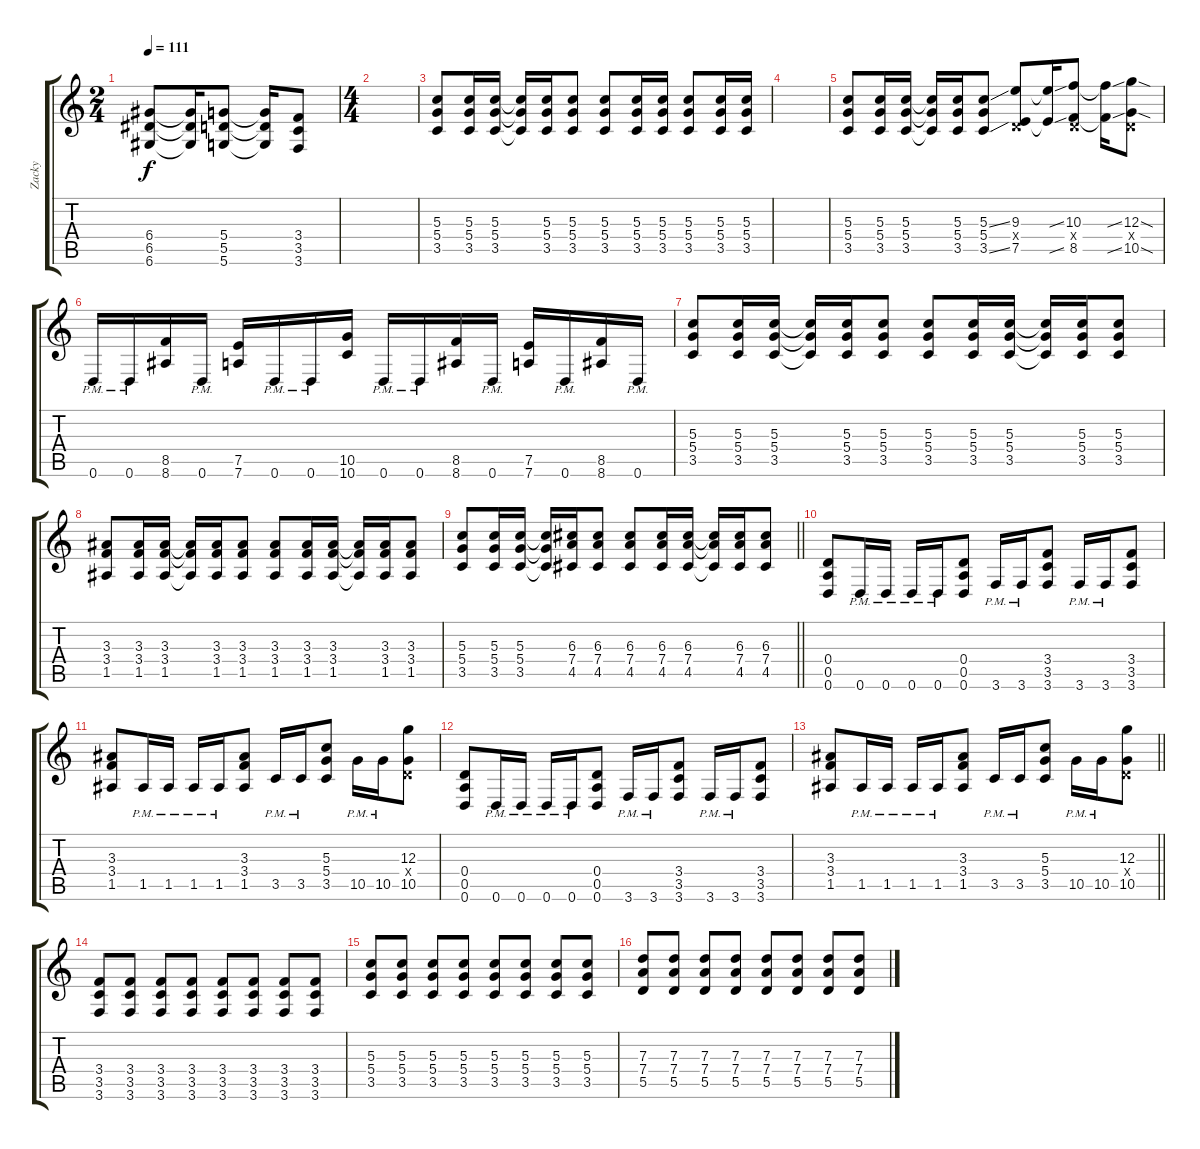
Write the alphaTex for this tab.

\track ("Zacky" "Zacky") {instrument distortionguitar}
\staff {score tabs}
\tuning (E4 B3 G3 D3 A2 D2) {hide}
\ts (2 4)
\tempo 111
\clef g2
\ks c
(6.4 6.5 6.6).8{dy f} (6.4{t} 6.5{t} 6.6{t}).16 (5.4 5.5 5.6).8 (5.4{t} 5.5{t} 5.6{t}).16 (3.4 3.5 3.6).8 |
\ts (4 4)
|
(5.3 5.4 3.5).8 (5.3 5.4 3.5).16 (5.3 5.4 3.5).16 (5.3{t} 5.4{t} 3.5{t}).16 (5.3 5.4 3.5).16 (5.3 5.4 3.5).8 (5.3 5.4 3.5).8 (5.3 5.4 3.5).16 (5.3 5.4 3.5).16 (5.3 5.4 3.5).8 (5.3 5.4 3.5).16 (5.3 5.4 3.5).16 |
|
(5.3 5.4 3.5).8 (5.3 5.4 3.5).16 (5.3 5.4 3.5).16 (5.3{t} 5.4{t} 3.5{t}).16 (5.3 5.4 3.5).16 (5.3{ss} 5.4 3.5{ss}).8 (9.3 0.4{x} 7.5).8 (9.3{ss t} 7.5{ss t}).16 (10.3 0.4{x} 8.5).8 (10.3{ss t} 8.5{ss t}).16 (12.3{sod} 0.4{x} 10.5{sod}).8 |
0.6{pm}.16 0.6{pm}.16 (8.5 8.6).16 0.6{pm}.16 (7.5 7.6).16 0.6{pm}.16 0.6{pm}.16 (10.5 10.6).16 0.6{pm}.16 0.6{pm}.16 (8.5 8.6).16 0.6{pm}.16 (7.5 7.6).16 0.6{pm}.16 (8.5 8.6).16 0.6{pm}.16 |
(5.3 5.4 3.5).8 (5.3 5.4 3.5).16 (5.3 5.4 3.5).16 (5.3{t} 5.4{t} 3.5{t}).16 (5.3 5.4 3.5).16 (5.3 5.4 3.5).8 (5.3 5.4 3.5).8 (5.3 5.4 3.5).16 (5.3 5.4 3.5).16 (5.3{t} 5.4{t} 3.5{t}).16 (5.3 5.4 3.5).16 (5.3 5.4 3.5).8 |
(3.3 3.4 1.5).8 (3.3 3.4 1.5).16 (3.3 3.4 1.5).16 (3.3{t} 3.4{t} 1.5{t}).16 (3.3 3.4 1.5).16 (3.3 3.4 1.5).8 (3.3 3.4 1.5).8 (3.3 3.4 1.5).16 (3.3 3.4 1.5).16 (3.3{t} 3.4{t} 1.5{t}).16 (3.3 3.4 1.5).16 (3.3 3.4 1.5).8 |
\barLineRight lightlight
(5.3 5.4 3.5).8 (5.3 5.4 3.5).16 (5.3 5.4 3.5).16 (5.3{t} 5.4{t} 3.5{t}).16 (6.3 7.4 4.5).16 (6.3 7.4 4.5).8 (6.3 7.4 4.5).8 (6.3 7.4 4.5).16 (6.3 7.4 4.5).16 (6.3{t} 7.4{t} 4.5{t}).16 (6.3 7.4 4.5).16 (6.3 7.4 4.5).8 |
(0.4 0.5 0.6).8 0.6{pm}.16 0.6{pm}.16 0.6{pm}.16 0.6{pm}.16 (0.4 0.5 0.6).8 3.6{pm}.16 3.6{pm}.16 (3.4 3.5 3.6).8 3.6{pm}.16 3.6{pm}.16 (3.4 3.5 3.6).8 |
(3.3 3.4 1.5).8 1.5{pm}.16 1.5{pm}.16 1.5{pm}.16 1.5{pm}.16 (3.3 3.4 1.5).8 3.5{pm}.16 3.5{pm}.16 (5.3 5.4 3.5).8 10.5{pm}.16 10.5{pm}.16 (12.3 0.4{x} 10.5).8 |
(0.4 0.5 0.6).8 0.6{pm}.16 0.6{pm}.16 0.6{pm}.16 0.6{pm}.16 (0.4 0.5 0.6).8 3.6{pm}.16 3.6{pm}.16 (3.4 3.5 3.6).8 3.6{pm}.16 3.6{pm}.16 (3.4 3.5 3.6).8 |
\barLineRight lightlight
(3.3 3.4 1.5).8 1.5{pm}.16 1.5{pm}.16 1.5{pm}.16 1.5{pm}.16 (3.3 3.4 1.5).8 3.5{pm}.16 3.5{pm}.16 (5.3 5.4 3.5).8 10.5{pm}.16 10.5{pm}.16 (12.3 0.4{x} 10.5).8 |
(3.4 3.5 3.6).8 (3.4 3.5 3.6).8 (3.4 3.5 3.6).8 (3.4 3.5 3.6).8 (3.4 3.5 3.6).8 (3.4 3.5 3.6).8 (3.4 3.5 3.6).8 (3.4 3.5 3.6).8 |
(5.3 5.4 3.5).8 (5.3 5.4 3.5).8 (5.3 5.4 3.5).8 (5.3 5.4 3.5).8 (5.3 5.4 3.5).8 (5.3 5.4 3.5).8 (5.3 5.4 3.5).8 (5.3 5.4 3.5).8 |
(7.3 7.4 5.5).8 (7.3 7.4 5.5).8 (7.3 7.4 5.5).8 (7.3 7.4 5.5).8 (7.3 7.4 5.5).8 (7.3 7.4 5.5).8 (7.3 7.4 5.5).8 (7.3 7.4 5.5).8
